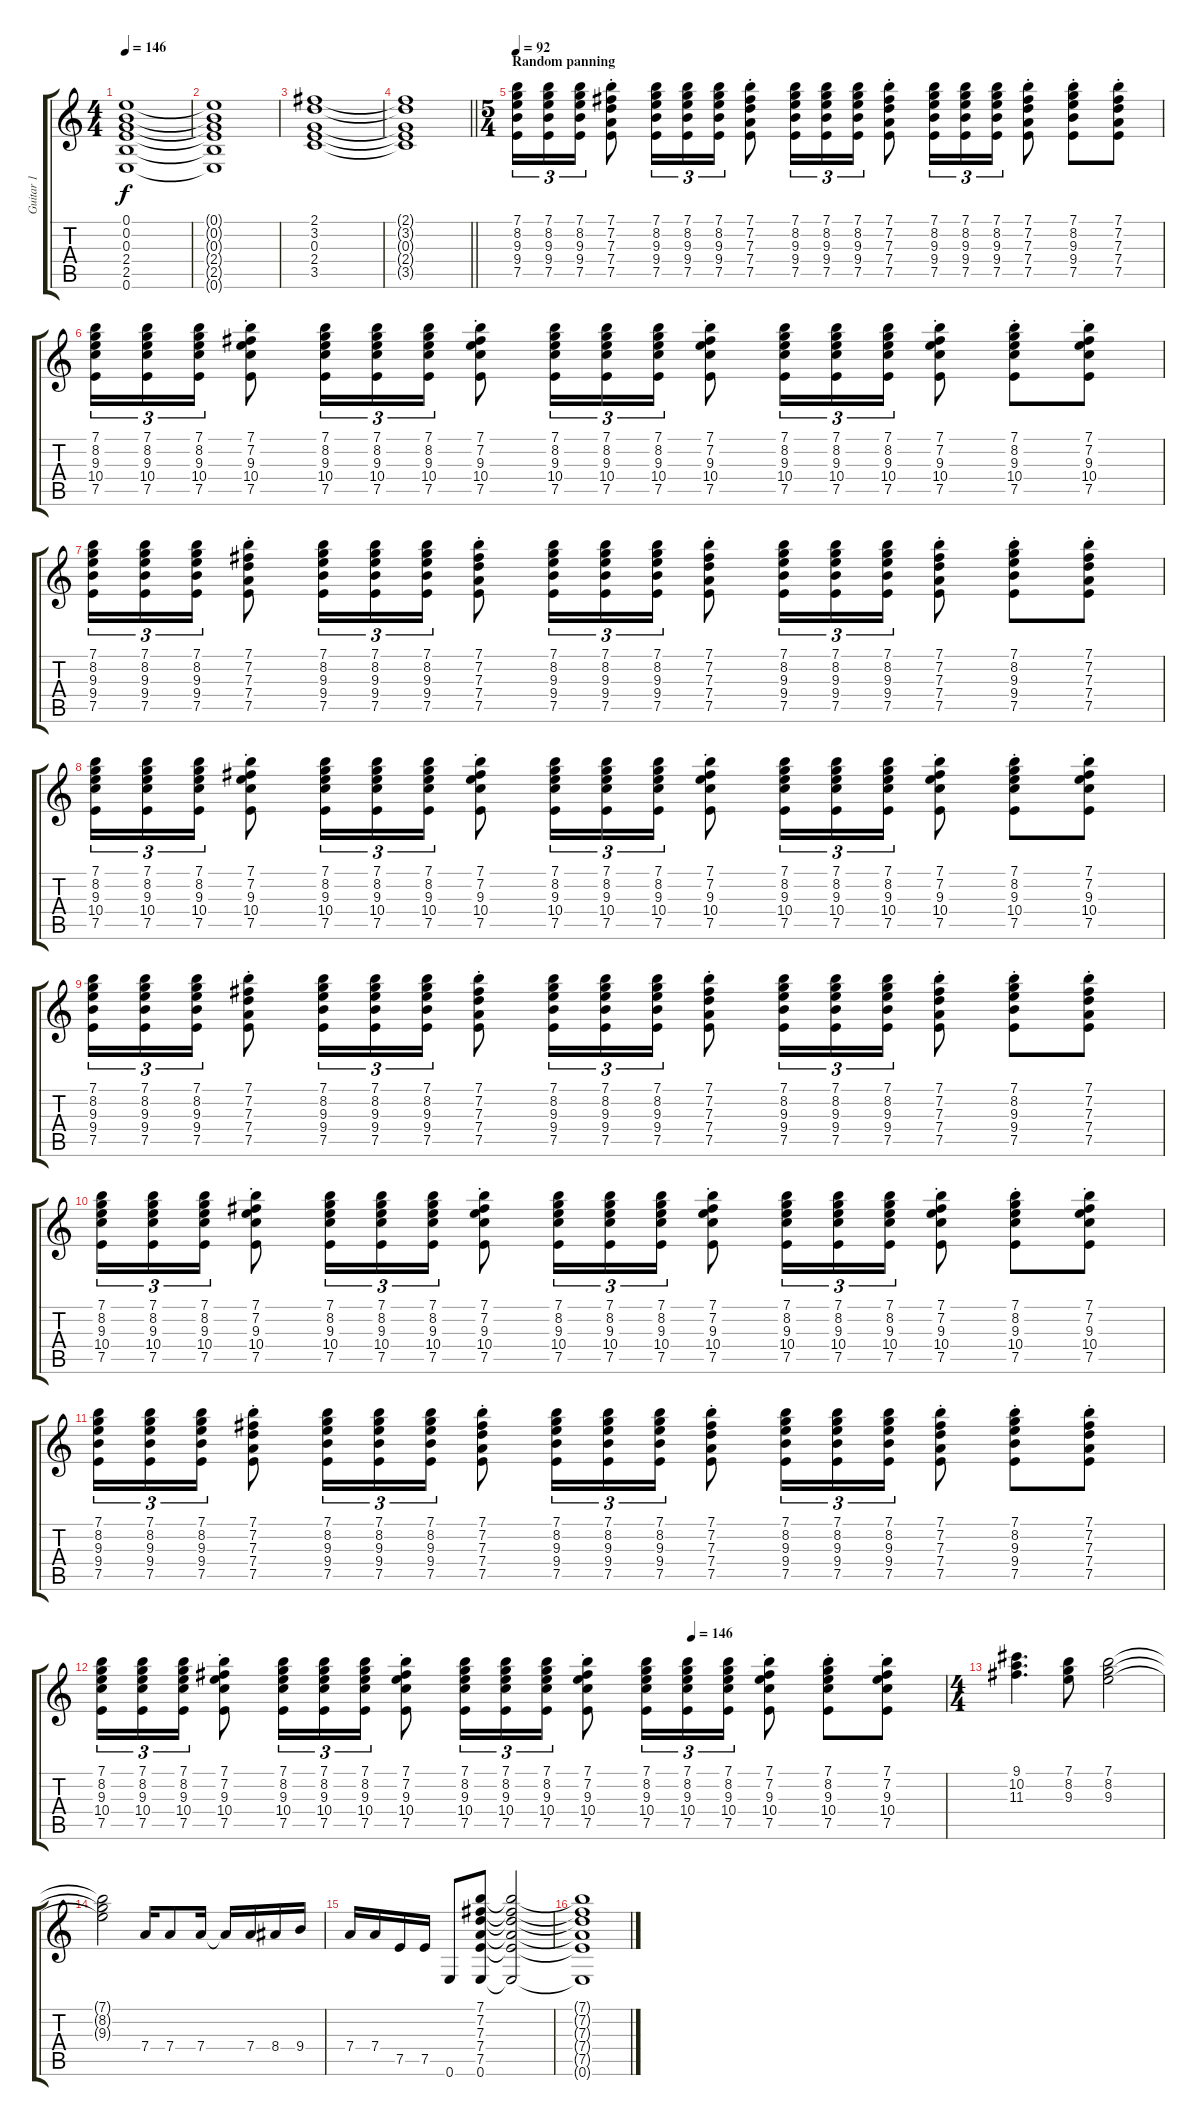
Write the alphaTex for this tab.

\track ("Guitar 1" "Guitar 1") {instrument overdrivenguitar}
\staff {score tabs}
\tuning (E4 B3 G3 D3 A2 E2) {hide}
\ts (4 4)
\tempo 146
\clef g2
\ks c
(0.1 0.2 0.3 2.4 2.5 0.6).1{dy f} |
(0.1{t} 0.2{t} 0.3{t} 2.4{t} 2.5{t} 0.6{t}).1 |
(2.1 3.2 0.3 2.4 3.5).1 |
\barLineRight lightlight
(2.1{t} 3.2{t} 0.3{t} 2.4{t} 3.5{t}).1 |
\ts (5 4)
\section ("" "Random panning")
\tempo 92
(7.1 8.2 9.3 9.4 7.5).16{tu (3 2)} (7.1 8.2 9.3 9.4 7.5).16{tu (3 2)} (7.1 8.2 9.3 9.4 7.5).16{tu (3 2)} (7.1{st} 7.2{st} 7.3{st} 7.4{st} 7.5{st}).8 (7.1 8.2 9.3 9.4 7.5).16{tu (3 2)} (7.1 8.2 9.3 9.4 7.5).16{tu (3 2)} (7.1 8.2 9.3 9.4 7.5).16{tu (3 2)} (7.1{st} 7.2{st} 7.3{st} 7.4{st} 7.5{st}).8 (7.1 8.2 9.3 9.4 7.5).16{tu (3 2)} (7.1 8.2 9.3 9.4 7.5).16{tu (3 2)} (7.1 8.2 9.3 9.4 7.5).16{tu (3 2)} (7.1{st} 7.2{st} 7.3{st} 7.4{st} 7.5{st}).8 (7.1 8.2 9.3 9.4 7.5).16{tu (3 2)} (7.1 8.2 9.3 9.4 7.5).16{tu (3 2)} (7.1 8.2 9.3 9.4 7.5).16{tu (3 2)} (7.1{st} 7.2{st} 7.3{st} 7.4{st} 7.5{st}).8 (7.1{st} 8.2{st} 9.3{st} 9.4{st} 7.5{st}).8 (7.1{st} 7.2{st} 7.3{st} 7.4{st} 7.5{st}).8 |
(7.1 8.2 9.3 10.4 7.5).16{tu (3 2)} (7.1 8.2 9.3 10.4 7.5).16{tu (3 2)} (7.1 8.2 9.3 10.4 7.5).16{tu (3 2)} (7.1{st} 7.2{st} 9.3{st} 10.4{st} 7.5{st}).8 (7.1 8.2 9.3 10.4 7.5).16{tu (3 2)} (7.1 8.2 9.3 10.4 7.5).16{tu (3 2)} (7.1 8.2 9.3 10.4 7.5).16{tu (3 2)} (7.1{st} 7.2{st} 9.3{st} 10.4{st} 7.5{st}).8 (7.1 8.2 9.3 10.4 7.5).16{tu (3 2)} (7.1 8.2 9.3 10.4 7.5).16{tu (3 2)} (7.1 8.2 9.3 10.4 7.5).16{tu (3 2)} (7.1{st} 7.2{st} 9.3{st} 10.4{st} 7.5{st}).8 (7.1 8.2 9.3 10.4 7.5).16{tu (3 2)} (7.1 8.2 9.3 10.4 7.5).16{tu (3 2)} (7.1 8.2 9.3 10.4 7.5).16{tu (3 2)} (7.1{st} 7.2{st} 9.3{st} 10.4{st} 7.5{st}).8 (7.1{st} 8.2{st} 9.3{st} 10.4{st} 7.5{st}).8 (7.1{st} 7.2{st} 9.3{st} 10.4{st} 7.5{st}).8 |
(7.1 8.2 9.3 9.4 7.5).16{tu (3 2)} (7.1 8.2 9.3 9.4 7.5).16{tu (3 2)} (7.1 8.2 9.3 9.4 7.5).16{tu (3 2)} (7.1{st} 7.2{st} 7.3{st} 7.4{st} 7.5{st}).8 (7.1 8.2 9.3 9.4 7.5).16{tu (3 2)} (7.1 8.2 9.3 9.4 7.5).16{tu (3 2)} (7.1 8.2 9.3 9.4 7.5).16{tu (3 2)} (7.1{st} 7.2{st} 7.3{st} 7.4{st} 7.5{st}).8 (7.1 8.2 9.3 9.4 7.5).16{tu (3 2)} (7.1 8.2 9.3 9.4 7.5).16{tu (3 2)} (7.1 8.2 9.3 9.4 7.5).16{tu (3 2)} (7.1{st} 7.2{st} 7.3{st} 7.4{st} 7.5{st}).8 (7.1 8.2 9.3 9.4 7.5).16{tu (3 2)} (7.1 8.2 9.3 9.4 7.5).16{tu (3 2)} (7.1 8.2 9.3 9.4 7.5).16{tu (3 2)} (7.1{st} 7.2{st} 7.3{st} 7.4{st} 7.5{st}).8 (7.1{st} 8.2{st} 9.3{st} 9.4{st} 7.5{st}).8 (7.1{st} 7.2{st} 7.3{st} 7.4{st} 7.5{st}).8 |
(7.1 8.2 9.3 10.4 7.5).16{tu (3 2)} (7.1 8.2 9.3 10.4 7.5).16{tu (3 2)} (7.1 8.2 9.3 10.4 7.5).16{tu (3 2)} (7.1{st} 7.2{st} 9.3{st} 10.4{st} 7.5{st}).8 (7.1 8.2 9.3 10.4 7.5).16{tu (3 2)} (7.1 8.2 9.3 10.4 7.5).16{tu (3 2)} (7.1 8.2 9.3 10.4 7.5).16{tu (3 2)} (7.1{st} 7.2{st} 9.3{st} 10.4{st} 7.5{st}).8 (7.1 8.2 9.3 10.4 7.5).16{tu (3 2)} (7.1 8.2 9.3 10.4 7.5).16{tu (3 2)} (7.1 8.2 9.3 10.4 7.5).16{tu (3 2)} (7.1{st} 7.2{st} 9.3{st} 10.4{st} 7.5{st}).8 (7.1 8.2 9.3 10.4 7.5).16{tu (3 2)} (7.1 8.2 9.3 10.4 7.5).16{tu (3 2)} (7.1 8.2 9.3 10.4 7.5).16{tu (3 2)} (7.1{st} 7.2{st} 9.3{st} 10.4{st} 7.5{st}).8 (7.1{st} 8.2{st} 9.3{st} 10.4{st} 7.5{st}).8 (7.1{st} 7.2{st} 9.3{st} 10.4{st} 7.5{st}).8 |
(7.1 8.2 9.3 9.4 7.5).16{tu (3 2)} (7.1 8.2 9.3 9.4 7.5).16{tu (3 2)} (7.1 8.2 9.3 9.4 7.5).16{tu (3 2)} (7.1{st} 7.2{st} 7.3{st} 7.4{st} 7.5{st}).8 (7.1 8.2 9.3 9.4 7.5).16{tu (3 2)} (7.1 8.2 9.3 9.4 7.5).16{tu (3 2)} (7.1 8.2 9.3 9.4 7.5).16{tu (3 2)} (7.1{st} 7.2{st} 7.3{st} 7.4{st} 7.5{st}).8 (7.1 8.2 9.3 9.4 7.5).16{tu (3 2)} (7.1 8.2 9.3 9.4 7.5).16{tu (3 2)} (7.1 8.2 9.3 9.4 7.5).16{tu (3 2)} (7.1{st} 7.2{st} 7.3{st} 7.4{st} 7.5{st}).8 (7.1 8.2 9.3 9.4 7.5).16{tu (3 2)} (7.1 8.2 9.3 9.4 7.5).16{tu (3 2)} (7.1 8.2 9.3 9.4 7.5).16{tu (3 2)} (7.1{st} 7.2{st} 7.3{st} 7.4{st} 7.5{st}).8 (7.1{st} 8.2{st} 9.3{st} 9.4{st} 7.5{st}).8 (7.1{st} 7.2{st} 7.3{st} 7.4{st} 7.5{st}).8 |
(7.1 8.2 9.3 10.4 7.5).16{tu (3 2)} (7.1 8.2 9.3 10.4 7.5).16{tu (3 2)} (7.1 8.2 9.3 10.4 7.5).16{tu (3 2)} (7.1{st} 7.2{st} 9.3{st} 10.4{st} 7.5{st}).8 (7.1 8.2 9.3 10.4 7.5).16{tu (3 2)} (7.1 8.2 9.3 10.4 7.5).16{tu (3 2)} (7.1 8.2 9.3 10.4 7.5).16{tu (3 2)} (7.1{st} 7.2{st} 9.3{st} 10.4{st} 7.5{st}).8 (7.1 8.2 9.3 10.4 7.5).16{tu (3 2)} (7.1 8.2 9.3 10.4 7.5).16{tu (3 2)} (7.1 8.2 9.3 10.4 7.5).16{tu (3 2)} (7.1{st} 7.2{st} 9.3{st} 10.4{st} 7.5{st}).8 (7.1 8.2 9.3 10.4 7.5).16{tu (3 2)} (7.1 8.2 9.3 10.4 7.5).16{tu (3 2)} (7.1 8.2 9.3 10.4 7.5).16{tu (3 2)} (7.1{st} 7.2{st} 9.3{st} 10.4{st} 7.5{st}).8 (7.1{st} 8.2{st} 9.3{st} 10.4{st} 7.5{st}).8 (7.1{st} 7.2{st} 9.3{st} 10.4{st} 7.5{st}).8 |
(7.1 8.2 9.3 9.4 7.5).16{tu (3 2)} (7.1 8.2 9.3 9.4 7.5).16{tu (3 2)} (7.1 8.2 9.3 9.4 7.5).16{tu (3 2)} (7.1{st} 7.2{st} 7.3{st} 7.4{st} 7.5{st}).8 (7.1 8.2 9.3 9.4 7.5).16{tu (3 2)} (7.1 8.2 9.3 9.4 7.5).16{tu (3 2)} (7.1 8.2 9.3 9.4 7.5).16{tu (3 2)} (7.1{st} 7.2{st} 7.3{st} 7.4{st} 7.5{st}).8 (7.1 8.2 9.3 9.4 7.5).16{tu (3 2)} (7.1 8.2 9.3 9.4 7.5).16{tu (3 2)} (7.1 8.2 9.3 9.4 7.5).16{tu (3 2)} (7.1{st} 7.2{st} 7.3{st} 7.4{st} 7.5{st}).8 (7.1 8.2 9.3 9.4 7.5).16{tu (3 2)} (7.1 8.2 9.3 9.4 7.5).16{tu (3 2)} (7.1 8.2 9.3 9.4 7.5).16{tu (3 2)} (7.1{st} 7.2{st} 7.3{st} 7.4{st} 7.5{st}).8 (7.1{st} 8.2{st} 9.3{st} 9.4{st} 7.5{st}).8 (7.1{st} 7.2{st} 7.3{st} 7.4{st} 7.5{st}).8 |
\tempo (146 0.7)
(7.1 8.2 9.3 10.4 7.5).16{tu (3 2)} (7.1 8.2 9.3 10.4 7.5).16{tu (3 2)} (7.1 8.2 9.3 10.4 7.5).16{tu (3 2)} (7.1{st} 7.2{st} 9.3{st} 10.4{st} 7.5{st}).8 (7.1 8.2 9.3 10.4 7.5).16{tu (3 2)} (7.1 8.2 9.3 10.4 7.5).16{tu (3 2)} (7.1 8.2 9.3 10.4 7.5).16{tu (3 2)} (7.1{st} 7.2{st} 9.3{st} 10.4{st} 7.5{st}).8 (7.1 8.2 9.3 10.4 7.5).16{tu (3 2)} (7.1 8.2 9.3 10.4 7.5).16{tu (3 2)} (7.1 8.2 9.3 10.4 7.5).16{tu (3 2)} (7.1{st} 7.2{st} 9.3{st} 10.4{st} 7.5{st}).8 (7.1 8.2 9.3 10.4 7.5).16{tu (3 2)} (7.1 8.2 9.3 10.4 7.5).16{tu (3 2)} (7.1 8.2 9.3 10.4 7.5).16{tu (3 2)} (7.1{st} 7.2{st} 9.3{st} 10.4{st} 7.5{st}).8 (7.1{st} 8.2{st} 9.3{st} 10.4{st} 7.5{st}).8 (7.1{st} 7.2{st} 9.3{st} 10.4{st} 7.5{st}).8 |
\ts (4 4)
(9.1 10.2 11.3).4{d} (7.1 8.2 9.3).8 (7.1 8.2 9.3).2 |
(7.1{t} 8.2{t} 9.3{t}).2 7.4.16 7.4.8 7.4.16 7.4{t}.16 7.4.16 8.4.16 9.4.16 |
7.4.16 7.4.16 7.5.16 7.5.16 0.6.8 (7.1 7.2 7.3 7.4 7.5 0.6).8 (7.1{t} 7.2{t} 7.3{t} 7.4{t} 7.5{t} 0.6{t}).2 |
(7.1{t} 7.2{t} 7.3{t} 7.4{t} 7.5{t} 0.6{t}).1
